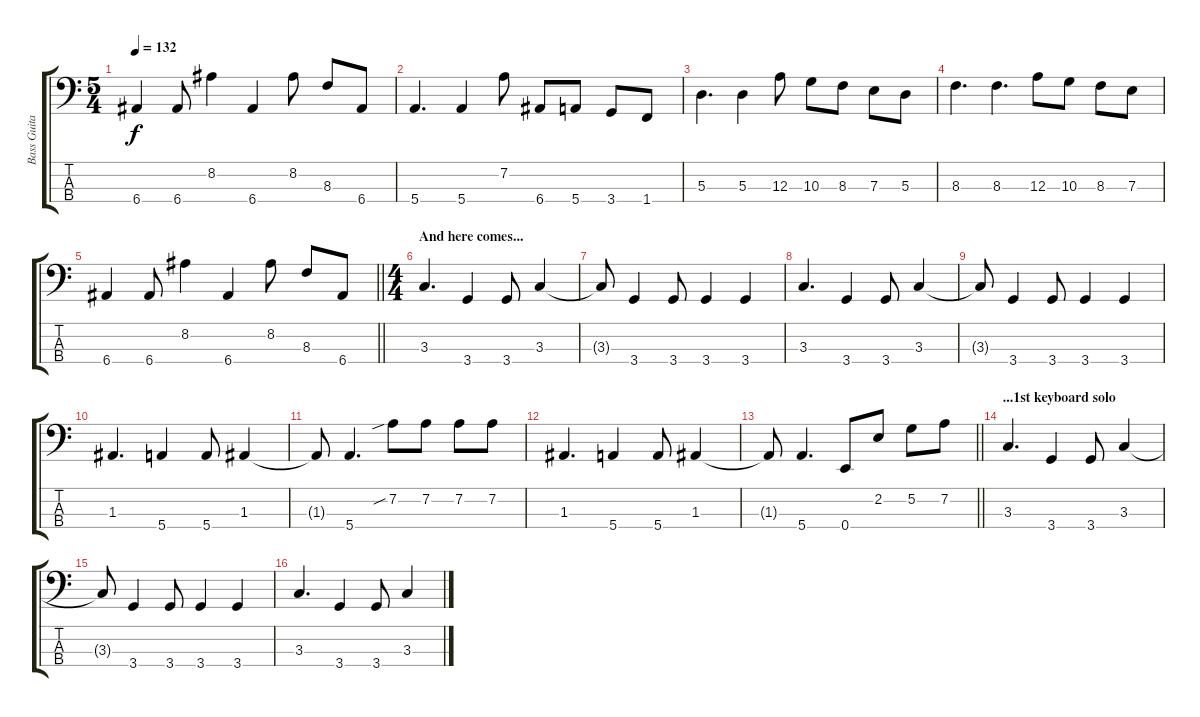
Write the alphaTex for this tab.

\track ("Bass Guitar" "Bass Guita") {instrument electricbassfinger}
\staff {score tabs}
\tuning (G2 D2 A1 E1) {hide}
\ts (5 4)
\tempo 132
\clef f4
\ks c
6.4.4{dy f} 6.4.8 8.2.4 6.4.4 8.2.8 8.3.8 6.4.8 |
5.4.4{d} 5.4.4 7.2.8 6.4.8 5.4.8 3.4.8 1.4.8 |
5.3.4{d} 5.3.4 12.3.8 10.3.8 8.3.8 7.3.8 5.3.8 |
8.3.4{d} 8.3.4{d} 12.3.8 10.3.8 8.3.8 7.3.8 |
\barLineRight lightlight
6.4.4 6.4.8 8.2.4 6.4.4 8.2.8 8.3.8 6.4.8 |
\ts (4 4)
\section ("" "And here comes...")
3.3.4{d} 3.4.4 3.4.8 3.3.4 |
3.3{t}.8 3.4.4 3.4.8 3.4.4 3.4.4 |
3.3.4{d} 3.4.4 3.4.8 3.3.4 |
3.3{t}.8 3.4.4 3.4.8 3.4.4 3.4.4 |
1.3.4{d} 5.4.4 5.4.8 1.3.4 |
1.3{t}.8 5.4.4{d} 7.2{sib}.8 7.2.8 7.2.8 7.2.8 |
1.3.4{d} 5.4.4 5.4.8 1.3.4 |
\barLineRight lightlight
1.3{t}.8 5.4.4{d} 0.4.8 2.2.8 5.2.8 7.2.8 |
\section ("" "...1st keyboard solo")
3.3.4{d} 3.4.4 3.4.8 3.3.4 |
3.3{t}.8 3.4.4 3.4.8 3.4.4 3.4.4 |
3.3.4{d} 3.4.4 3.4.8 3.3.4
